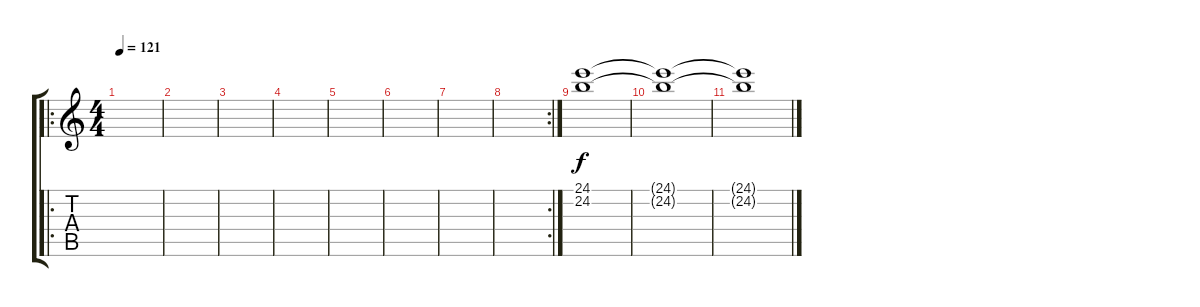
\track "" {instrument acousticgrandpiano}
\staff {score tabs}
\tuning (E4 B3 G3 D3 A2 E2) {hide}
\ro
\ts (4 4)
\tempo 121
\clef g2
\ks c
|
|
|
|
|
|
|
\rc 2
|
(24.1 24.2).1 |
(24.1{t} 24.2{t}).1 |
(24.1{t} 24.2{t}).1
